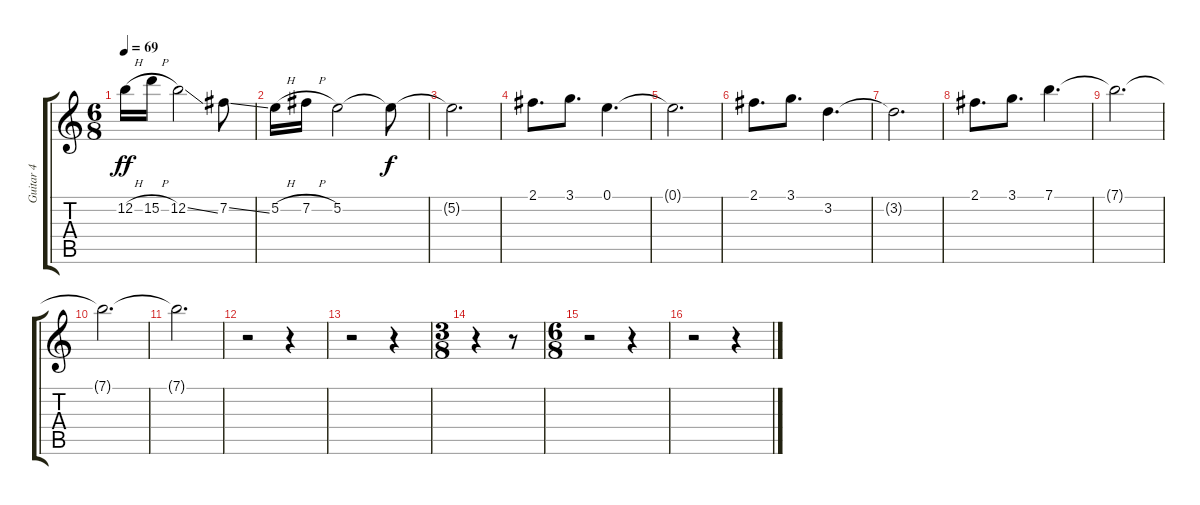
\track ("Guitar 4" "Guitar 4") {instrument distortionguitar}
\staff {score tabs}
\tuning (E4 B3 G3 D3 A2 E2) {hide}
\ts (6 8)
\tempo 69
\clef g2
\ks c
12.2{h}.16{dy ff} 15.2{h}.16 12.2{ss}.2 7.2{ss}.8 |
5.2{h}.16 7.2{h}.16 5.2.2 5.2{t}.8{dy f} |
5.2{t}.2{d} |
2.1.8{d} 3.1.8{d} 0.1.4{d} |
0.1{t}.2{d} |
2.1.8{d} 3.1.8{d} 3.2.4{d} |
3.2{t}.2{d} |
2.1.8{d} 3.1.8{d} 7.1.4{d} |
7.1{t}.2{d} |
7.1{t}.2{d} |
7.1{t}.2{d} |
r.2 r.4 |
r.2 r.4 |
\ts (3 8)
r.4 r.8 |
\ts (6 8)
r.2 r.4 |
r.2 r.4
